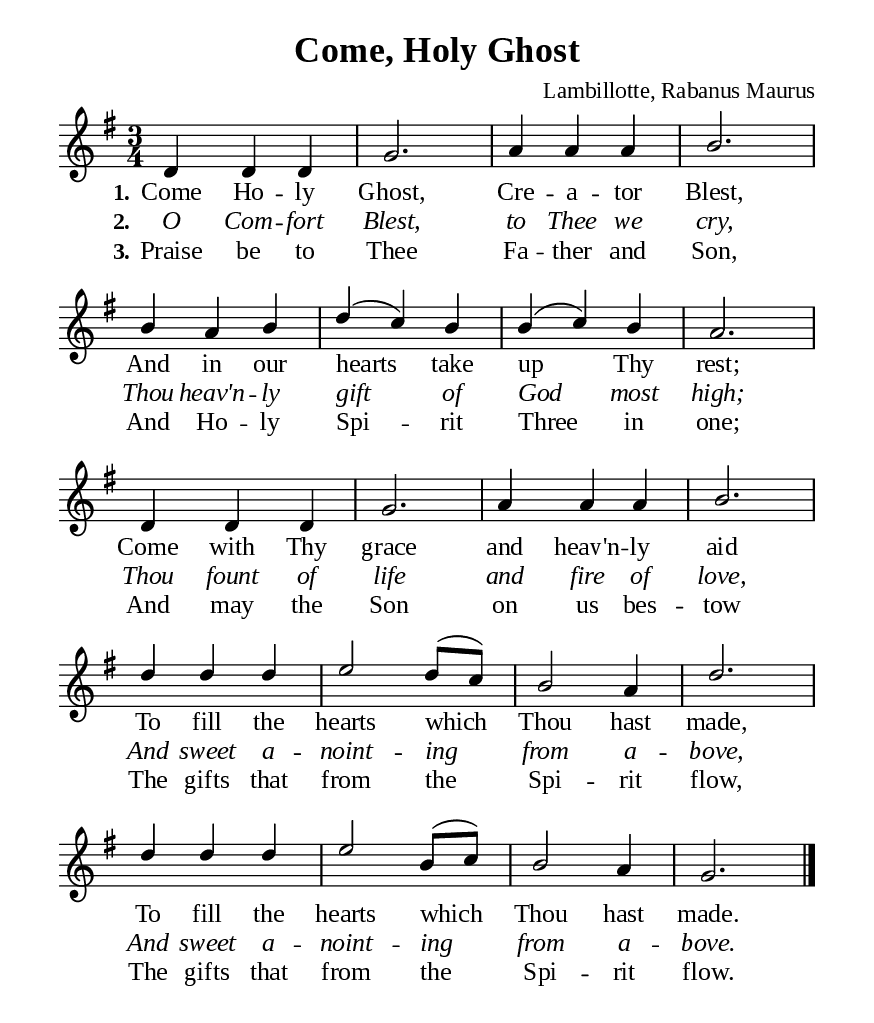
\version "2.18.2"

\header {
  title = "Come, Holy Ghost"
  composer = "Lambillotte, Rabanus Maurus"
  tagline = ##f
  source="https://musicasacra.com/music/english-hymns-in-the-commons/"
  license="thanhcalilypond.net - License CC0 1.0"
}

global= {
  \key g \major
  \time 3/4
  \override Score.BarNumber.break-visibility = ##(#f #f #f)
  \override Lyrics.LyricSpace.minimum-distance = #3.0
}

\paper {
  #(set-paper-size "a5")
  top-margin = 10\mm
  bottom-margin = 10\mm
  left-margin = 10\mm
  right-margin = 10\mm
  indent = #0
  #(define fonts
	 (make-pango-font-tree "Liberation Serif"
	 		       "Liberation Serif"
			       "Liberation Serif"
			       (/ 20 20)))
  system-system-spacing = #'((basic-distance . 3) (padding . 3))
}

printItalic = \with {
  \override LyricText.font-shape = #'italic
}

% Verse music
musicVerseSoprano = \relative c' {
  %{	01	%} d4 d d |
  %{	02	%} g2. |
  %{	03	%} a4 a a |
  %{	04	%} b2. |
  %{	05	%} b4 a b |
  %{	06	%} d (c) b |
  %{	07	%} b (c) b |
  %{	08	%} a2. |
  %{	09	%} d,4 d d |
  %{	10	%} g2. |
  %{	11	%} a4 a a |
  %{	12	%} b2. |
  %{	13	%} d4 d d |
  %{	14	%} e2 d8 (c) |
  %{	15	%} b2 a4 |
  %{	16	%} d2. |
  %{	17	%} d4 d d |
  %{	18	%} e2 b8 (c) |
  %{	19	%} b2 a4 |
  %{	20	%} g2. \bar "|."
}

% Verse lyrics
verseOne = \lyricmode {
  \set stanza = #"1."
  Come Ho -- ly Ghost, Cre -- a -- tor Blest,
  And in our hearts take up Thy rest;
  Come with Thy grace and heav'n -- ly aid
  To fill the hearts which Thou hast made,
  To fill the hearts which Thou hast made.
}

verseTwo = \lyricmode {
  \set stanza = #"2."
  O Com -- fort Blest, to Thee we cry,
  Thou heav'n -- ly gift of God most high;
  Thou fount of life and fire of love,
  And sweet a -- noint -- ing from a -- bove,
  And sweet a -- noint -- ing from a -- bove.
}

verseThree = \lyricmode {
  \set stanza = #"3."
  Praise be to Thee Fa -- ther and Son,
  And Ho -- ly Spi -- rit Three in one;
  And may the Son on us bes -- tow
  The gifts that from the Spi -- rit flow,
  The gifts that from the Spi -- rit flow.
}

% Layout
\score {
    \new ChoirStaff <<
      \new Staff <<
        \clef "treble"
        \new Voice = "sopranos" { \global \stemUp \slurUp \musicVerseSoprano }
      >>
      \new Lyrics \lyricsto sopranos \verseOne
      \new Lyrics \printItalic \lyricsto sopranos \verseTwo
      \new Lyrics \lyricsto sopranos \verseThree
    >>
}
